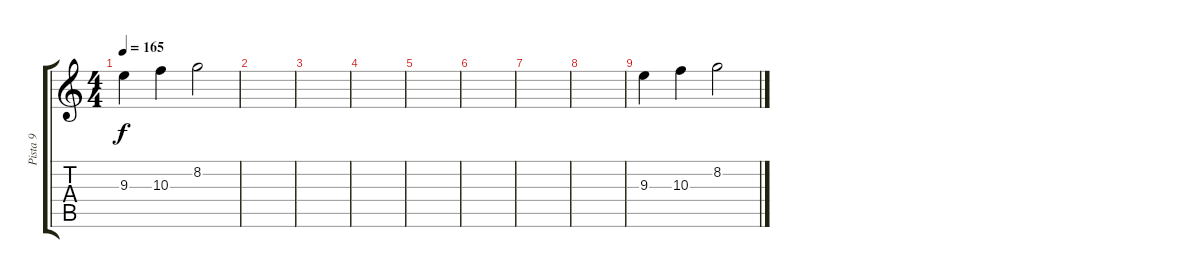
\track ("Pista 9" "Pista 9") {instrument distortionguitar}
\staff {score tabs}
\tuning (E4 B3 G3 D3 A2 E2) {hide}
\ts (4 4)
\tempo 165
\clef g2
\ks c
9.3.4{dy f} 10.3.4 8.2.2 |
|
|
|
|
|
|
|
9.3.4 10.3.4 8.2.2
